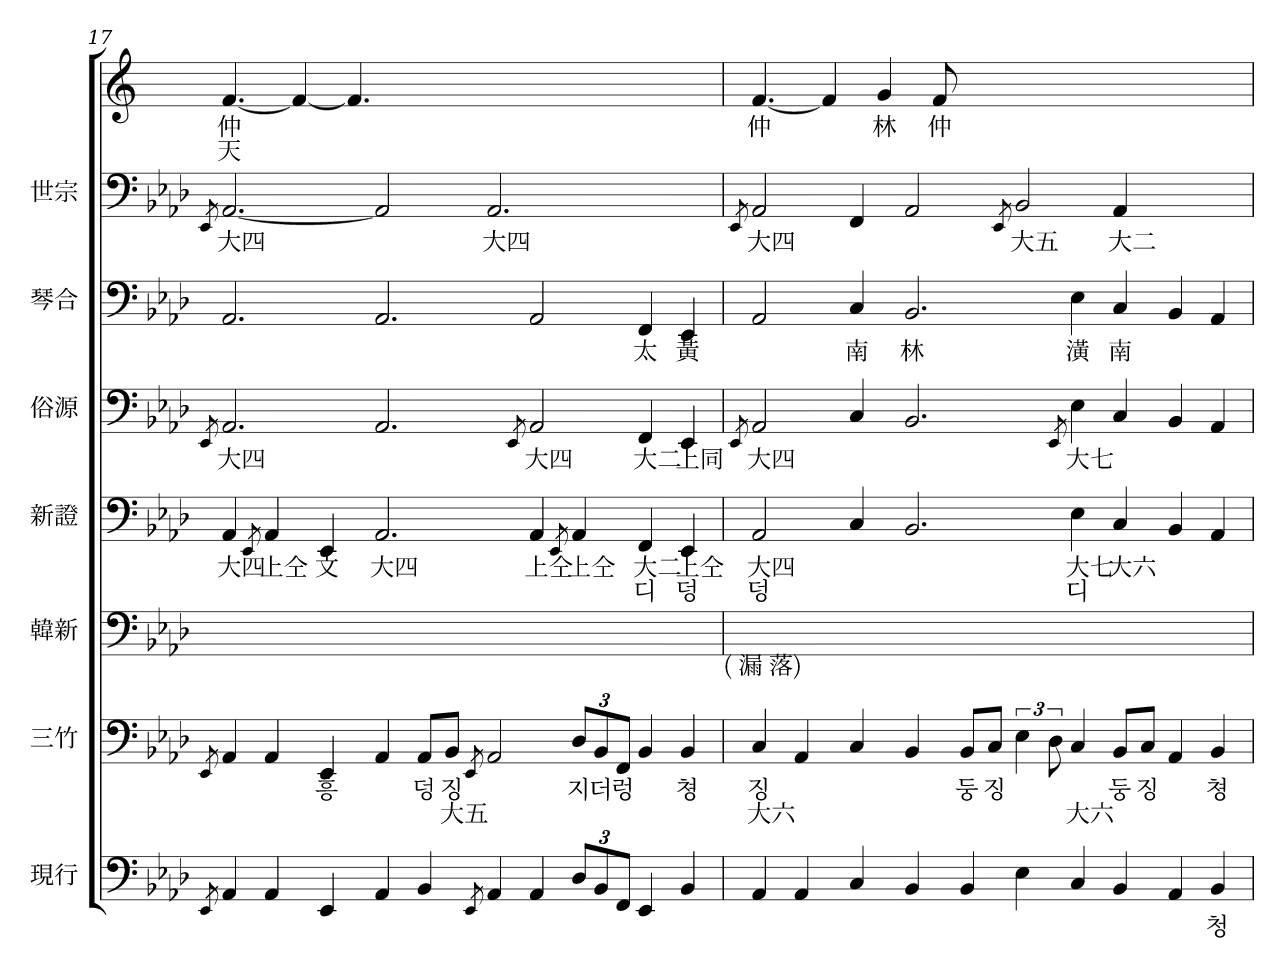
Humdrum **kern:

**kern	**text	**kern	**text	**text	**kern	**kern	**text	**text	**kern	**text	**kern	**text	**kern	**text	**kern	**text	**text
*part8	*part8	*part7	*part7	*part7	*part6	*part5	*part5	*part5	*part4	*part4	*part3	*part3	*part2	*part2	*part1	*part1	*part1
*staff8	*staff8	*staff7	*staff7	*staff7	*staff6	*staff5	*staff5	*staff5	*staff4	*staff4	*staff3	*staff3	*staff2	*staff2	*staff1	*staff1	*staff1
*I"現行	*	*I"三竹	*	*	*I"韓新	*I"新證	*	*	*I"俗源	*	*I"琴合	*	*I"世宗	*	*	*	*
!!LO:PB:g=z
*clefF4	*	*clefF4	*	*	*clefF4	*clefF4	*	*	*clefF4	*	*clefF4	*	*clefF4	*	*clefG2	*	*
*k[b-e-a-d-]	*	*k[b-e-a-d-]	*	*	*k[b-e-a-d-]	*k[b-e-a-d-]	*	*	*k[b-e-a-d-]	*	*k[b-e-a-d-]	*	*k[b-e-a-d-]	*	*k[]	*	*
*f:	*	*f:	*	*	*f:	*f:	*	*	*f:	*	*f:	*	*f:	*	*a:	*	*
=17	=17	=17	=17	=17	=17	=17	=17	=17	=17	=17	=17	=17	=17	=17	=17	=17	=17
8qEE-/	.	8qEE-/	.	.	.	.	.	.	8qEE-/	.	.	.	8qEE-/	.	.	.	.
!	!	!	!	!	!	!	!LO:LY:b	!	!	!LO:LY:b	!	!	!	!LO:LY:b	!	!LO:LY:b	!LO:LY:b
4AA-/	.	4AA-/	.	.	1ryy	4AA-/	大四	.	2.AA-/	大四	2.AA-/	.	[2.AA-/	大四	[4.f/	仲	天
.	.	.	.	.	.	8qEE-/	.	.	.	.	.	.	.	.	.	.	.
!	!	!	!	!	!	!	!LO:LY:b	!	!	!	!	!	!	!	!	!	!
4AA-/	.	4AA-/	.	.	.	4AA-/	上仝	.	.	.	.	.	.	.	.	.	.
.	.	.	.	.	.	.	.	.	.	.	.	.	.	.	4f/_	.	.
!	!	!	!LO:LY:b	!	!	!	!LO:LY:b	!	!	!	!	!	!	!	!	!	!
4EE-/	.	4EE-/	흥	.	.	4EE-/	文	.	.	.	.	.	.	.	.	.	.
.	.	.	.	.	.	.	.	.	.	.	.	.	.	.	4.f/]	.	.
!	!	!	!	!	!	!	!LO:LY:b	!	!	!	!	!	!	!	!	!	!
4AA-/	.	4AA-/	.	.	.	2.AA-/	大四	.	2.AA-/	.	2.AA-/	.	2AA-/]	.	.	.	.
!	!	!	!LO:LY:b	!	!	!	!	!	!	!	!	!	!	!	!	!	!
4BB-/	.	8AA-/L	덩	.	1.ryy	.	.	.	.	.	.	.	.	.	1.ryy	.	.
!	!	!	!LO:LY:b	!LO:LY:b	!	!	!	!	!	!	!	!	!	!	!	!	!
.	.	8BB-/J	징	大五	.	.	.	.	.	.	.	.	.	.	.	.	.
8qEE-/	.	8qEE-/	.	.	.	.	.	.	.	.	.	.	.	.	.	.	.
!	!	!	!	!	!	!	!	!	!	!	!	!	!	!LO:LY:b	!	!	!
4AA-/	.	2AA-/	.	.	.	.	.	.	.	.	.	.	2.AA-/	大四	.	.	.
.	.	.	.	.	.	.	.	.	8qEE-/	.	.	.	.	.	.	.	.
!	!	!	!	!	!	!	!LO:LY:b	!	!	!LO:LY:b	!	!	!	!	!	!	!
4AA-/	.	.	.	.	.	4AA-/	上仝	.	2AA-/	大四	2AA-/	.	.	.	.	.	.
.	.	.	.	.	.	8qEE-/	.	.	.	.	.	.	.	.	.	.	.
!	!	!	!LO:LY:b	!	!	!	!LO:LY:b	!	!	!	!	!	!	!	!	!	!
12D-/L	.	12D-/L	지	.	.	4AA-/	上仝	.	.	.	.	.	.	.	.	.	.
!	!	!	!LO:LY:b	!	!	!	!	!	!	!	!	!	!	!	!	!	!
12BB-/	.	12BB-/	더	.	.	.	.	.	.	.	.	.	.	.	.	.	.
!	!	!	!LO:LY:b	!	!	!	!	!	!	!	!	!	!	!	!	!	!
12FF/J	.	12FF/J	렁	.	.	.	.	.	.	.	.	.	.	.	.	.	.
!	!	!	!	!	!	!	!LO:LY:b	!LO:LY:b	!	!LO:LY:b	!	!LO:LY:b	!	!	!	!	!
4EE-/	.	4BB-/	.	.	.	4FF/	大二	디	4FF/	大二	4FF/	太	2ryy	.	.	.	.
!	!	!	!LO:LY:b	!	!	!	!LO:LY:b	!LO:LY:b	!	!LO:LY:b	!	!LO:LY:b	!	!	!	!	!
4BB-/	.	4BB-/	쳥	.	.	4EE-/	上仝	덩	4EE-/	上同	4EE-/	黃	.	.	.	.	.
!	!	!	!	!	!LO:TX:b:t=( 漏  落)	!	!	!	!	!	!	!	!	!	!	!	!
=18	=18	=18	=18	=18	=18	=18	=18	=18	=18	=18	=18	=18	=18	=18	=18	=18	=18
.	.	.	.	.	.	.	.	.	8qEE-/	.	.	.	8qEE-/	.	.	.	.
!	!	!	!LO:LY:b	!LO:LY:b	!	!	!LO:LY:b	!LO:LY:b	!	!LO:LY:b	!	!	!	!LO:LY:b	!	!LO:LY:b	!
4AA-/	.	4C/	징	大六	1ryy	2AA-/	大四	덩	2AA-/	大四	2AA-/	.	2AA-/	大四	[4.f/	仲	.
4AA-/	.	4AA-/	.	.	.	.	.	.	.	.	.	.	.	.	.	.	.
.	.	.	.	.	.	.	.	.	.	.	.	.	.	.	4f/]	.	.
!	!	!	!	!	!	!	!	!	!	!	!	!LO:LY:b	!	!	!	!	!
4C/	.	4C/	.	.	.	4C/	.	.	4C/	.	4C/	南	4FF/	.	.	.	.
!	!	!	!	!	!	!	!	!	!	!	!	!	!	!	!	!LO:LY:b	!
.	.	.	.	.	.	.	.	.	.	.	.	.	.	.	4g/	林	.
!	!	!	!	!	!	!	!	!	!	!	!	!LO:LY:b	!	!	!	!	!
4BB-/	.	4BB-/	.	.	.	2.BB-/	.	.	2.BB-/	.	2.BB-/	林	2AA-/	.	.	.	.
!	!	!	!	!	!	!	!	!	!	!	!	!	!	!	!	!LO:LY:b	!
.	.	.	.	.	.	.	.	.	.	.	.	.	.	.	8f/	仲	.
!	!	!	!LO:LY:b	!	!	!	!	!	!	!	!	!	!	!	!	!	!
4BB-/	.	8BB-/L	둥	.	1.ryy	.	.	.	.	.	.	.	.	.	1.ryy	.	.
!	!	!	!LO:LY:b	!	!	!	!	!	!	!	!	!	!	!	!	!	!
.	.	8C/J	징	.	.	.	.	.	.	.	.	.	.	.	.	.	.
.	.	.	.	.	.	.	.	.	.	.	.	.	8qEE-/	.	.	.	.
!	!	!	!	!	!	!	!	!	!	!	!	!	!	!LO:LY:b	!	!	!
4E-\	.	6E-\	.	.	.	.	.	.	.	.	.	.	2BB-/	大五	.	.	.
.	.	12D-\	.	.	.	.	.	.	.	.	.	.	.	.	.	.	.
.	.	.	.	.	.	.	.	.	8qEE-/	.	.	.	.	.	.	.	.
!	!	!	!	!LO:LY:b	!	!	!LO:LY:b	!LO:LY:b	!	!LO:LY:b	!	!LO:LY:b	!	!	!	!	!
4C/	.	4C/	.	大六	.	4E-\	大七	디	4E-\	大七	4E-\	潢	.	.	.	.	.
!	!	!	!LO:LY:b	!	!	!	!LO:LY:b	!	!	!	!	!LO:LY:b	!	!LO:LY:b	!	!	!
4BB-/	.	8BB-/L	둥	.	.	4C/	大六	.	4C/	.	4C/	南	4AA-/	大二	.	.	.
!	!	!	!LO:LY:b	!	!	!	!	!	!	!	!	!	!	!	!	!	!
.	.	8C/J	징	.	.	.	.	.	.	.	.	.	.	.	.	.	.
4AA-/	.	4AA-/	.	.	.	4BB-/	.	.	4BB-/	.	4BB-/	.	2ryy	.	.	.	.
!	!LO:LY:b	!	!LO:LY:b	!	!	!	!	!	!	!	!	!	!	!	!	!	!
4BB-/	청	4BB-/	쳥	.	.	4AA-/	.	.	4AA-/	.	4AA-/	.	.	.	.	.	.
=	=	=	=	=	=	=	=	=	=	=	=	=	=	=	=	=	=
*-	*-	*-	*-	*-	*-	*-	*-	*-	*-	*-	*-	*-	*-	*-	*-	*-	*-
